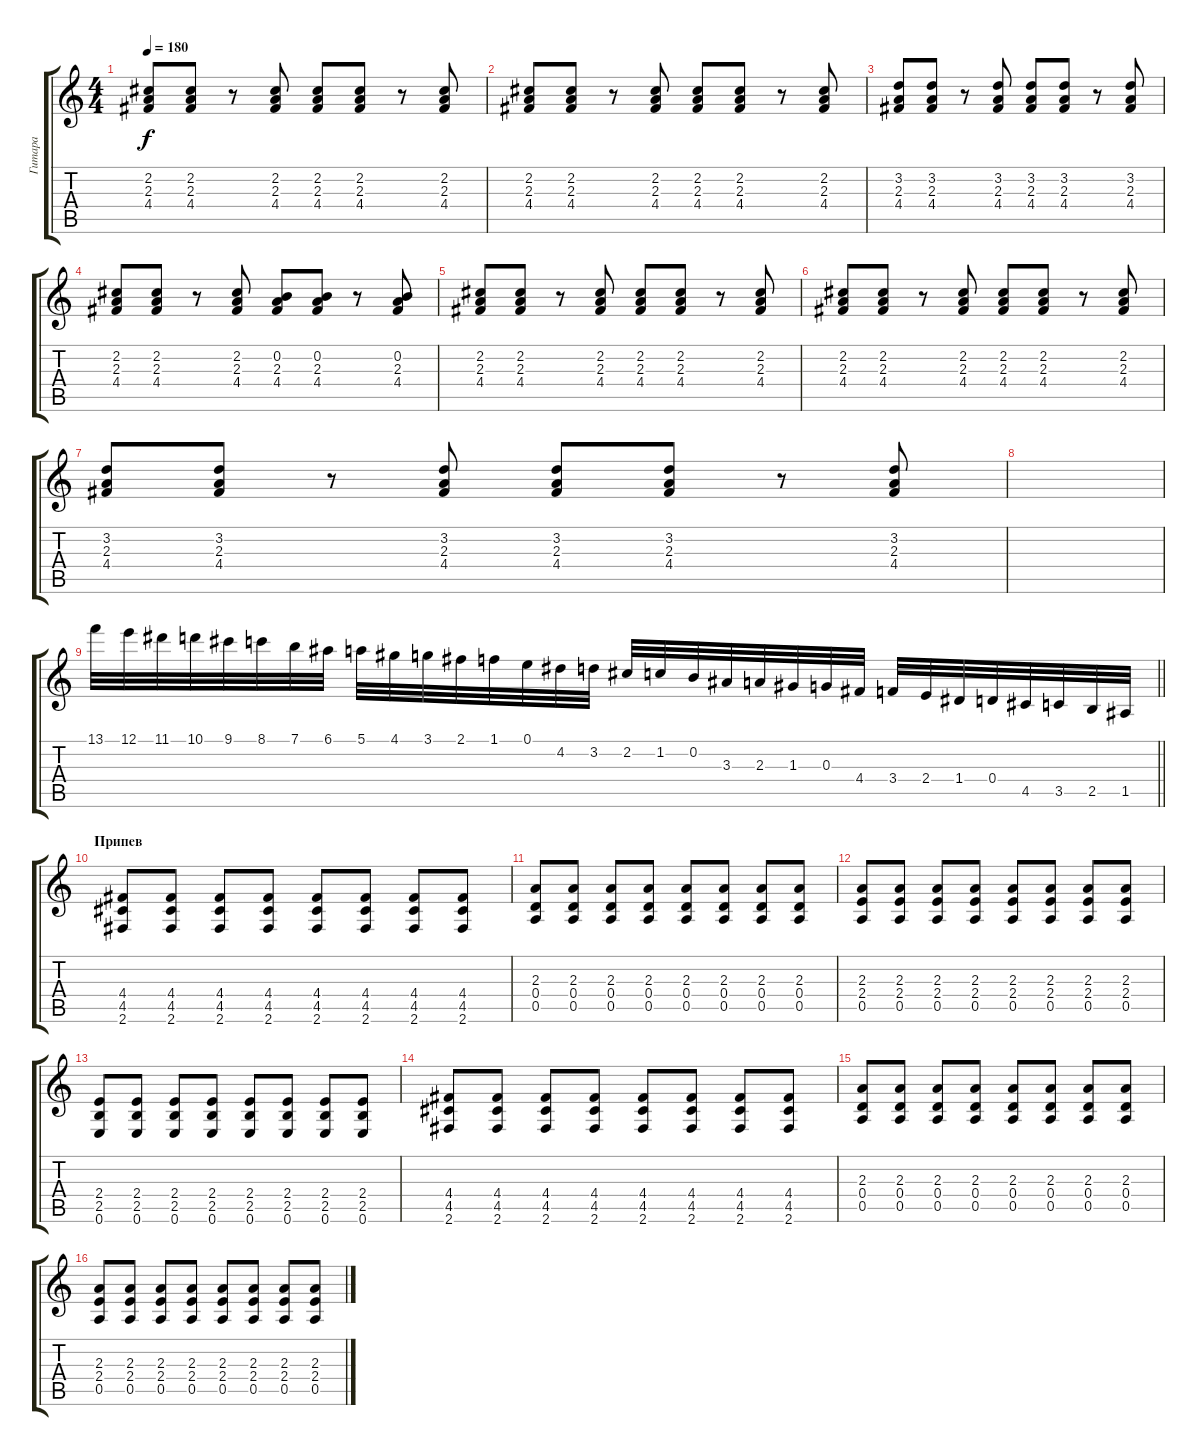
\track ("Гитара" "Гитара") {instrument distortionguitar}
\staff {score tabs}
\tuning (E4 B3 G3 D3 A2 E2) {hide}
\ts (4 4)
\tempo 180
\clef g2
\ks c
(2.2 2.3 4.4).8{dy f} (2.2 2.3 4.4).8 r.8 (2.2 2.3 4.4).8 (2.2 2.3 4.4).8 (2.2 2.3 4.4).8 r.8 (2.2 2.3 4.4).8 |
(2.2 2.3 4.4).8 (2.2 2.3 4.4).8 r.8 (2.2 2.3 4.4).8 (2.2 2.3 4.4).8 (2.2 2.3 4.4).8 r.8 (2.2 2.3 4.4).8 |
(3.2 2.3 4.4).8 (3.2 2.3 4.4).8 r.8 (3.2 2.3 4.4).8 (3.2 2.3 4.4).8 (3.2 2.3 4.4).8 r.8 (3.2 2.3 4.4).8 |
(2.2 2.3 4.4).8 (2.2 2.3 4.4).8 r.8 (2.2 2.3 4.4).8 (0.2 2.3 4.4).8 (0.2 2.3 4.4).8 r.8 (0.2 2.3 4.4).8 |
(2.2 2.3 4.4).8 (2.2 2.3 4.4).8 r.8 (2.2 2.3 4.4).8 (2.2 2.3 4.4).8 (2.2 2.3 4.4).8 r.8 (2.2 2.3 4.4).8 |
(2.2 2.3 4.4).8 (2.2 2.3 4.4).8 r.8 (2.2 2.3 4.4).8 (2.2 2.3 4.4).8 (2.2 2.3 4.4).8 r.8 (2.2 2.3 4.4).8 |
(3.2 2.3 4.4).8 (3.2 2.3 4.4).8 r.8 (3.2 2.3 4.4).8 (3.2 2.3 4.4).8 (3.2 2.3 4.4).8 r.8 (3.2 2.3 4.4).8 |
|
\barLineRight lightlight
13.1.32 12.1.32 11.1.32 10.1.32 9.1.32 8.1.32 7.1.32 6.1.32 5.1.32 4.1.32 3.1.32 2.1.32 1.1.32 0.1.32 4.2.32 3.2.32 2.2.32 1.2.32 0.2.32 3.3.32 2.3.32 1.3.32 0.3.32 4.4.32 3.4.32 2.4.32 1.4.32 0.4.32 4.5.32 3.5.32 2.5.32 1.5.32 |
\section ("" "Припев")
(4.4 4.5 2.6).8 (4.4 4.5 2.6).8 (4.4 4.5 2.6).8 (4.4 4.5 2.6).8 (4.4 4.5 2.6).8 (4.4 4.5 2.6).8 (4.4 4.5 2.6).8 (4.4 4.5 2.6).8 |
(2.3 0.4 0.5).8 (2.3 0.4 0.5).8 (2.3 0.4 0.5).8 (2.3 0.4 0.5).8 (2.3 0.4 0.5).8 (2.3 0.4 0.5).8 (2.3 0.4 0.5).8 (2.3 0.4 0.5).8 |
(2.3 2.4 0.5).8 (2.3 2.4 0.5).8 (2.3 2.4 0.5).8 (2.3 2.4 0.5).8 (2.3 2.4 0.5).8 (2.3 2.4 0.5).8 (2.3 2.4 0.5).8 (2.3 2.4 0.5).8 |
(2.4 2.5 0.6).8 (2.4 2.5 0.6).8 (2.4 2.5 0.6).8 (2.4 2.5 0.6).8 (2.4 2.5 0.6).8 (2.4 2.5 0.6).8 (2.4 2.5 0.6).8 (2.4 2.5 0.6).8 |
(4.4 4.5 2.6).8 (4.4 4.5 2.6).8 (4.4 4.5 2.6).8 (4.4 4.5 2.6).8 (4.4 4.5 2.6).8 (4.4 4.5 2.6).8 (4.4 4.5 2.6).8 (4.4 4.5 2.6).8 |
(2.3 0.4 0.5).8 (2.3 0.4 0.5).8 (2.3 0.4 0.5).8 (2.3 0.4 0.5).8 (2.3 0.4 0.5).8 (2.3 0.4 0.5).8 (2.3 0.4 0.5).8 (2.3 0.4 0.5).8 |
(2.3 2.4 0.5).8 (2.3 2.4 0.5).8 (2.3 2.4 0.5).8 (2.3 2.4 0.5).8 (2.3 2.4 0.5).8 (2.3 2.4 0.5).8 (2.3 2.4 0.5).8 (2.3 2.4 0.5).8
